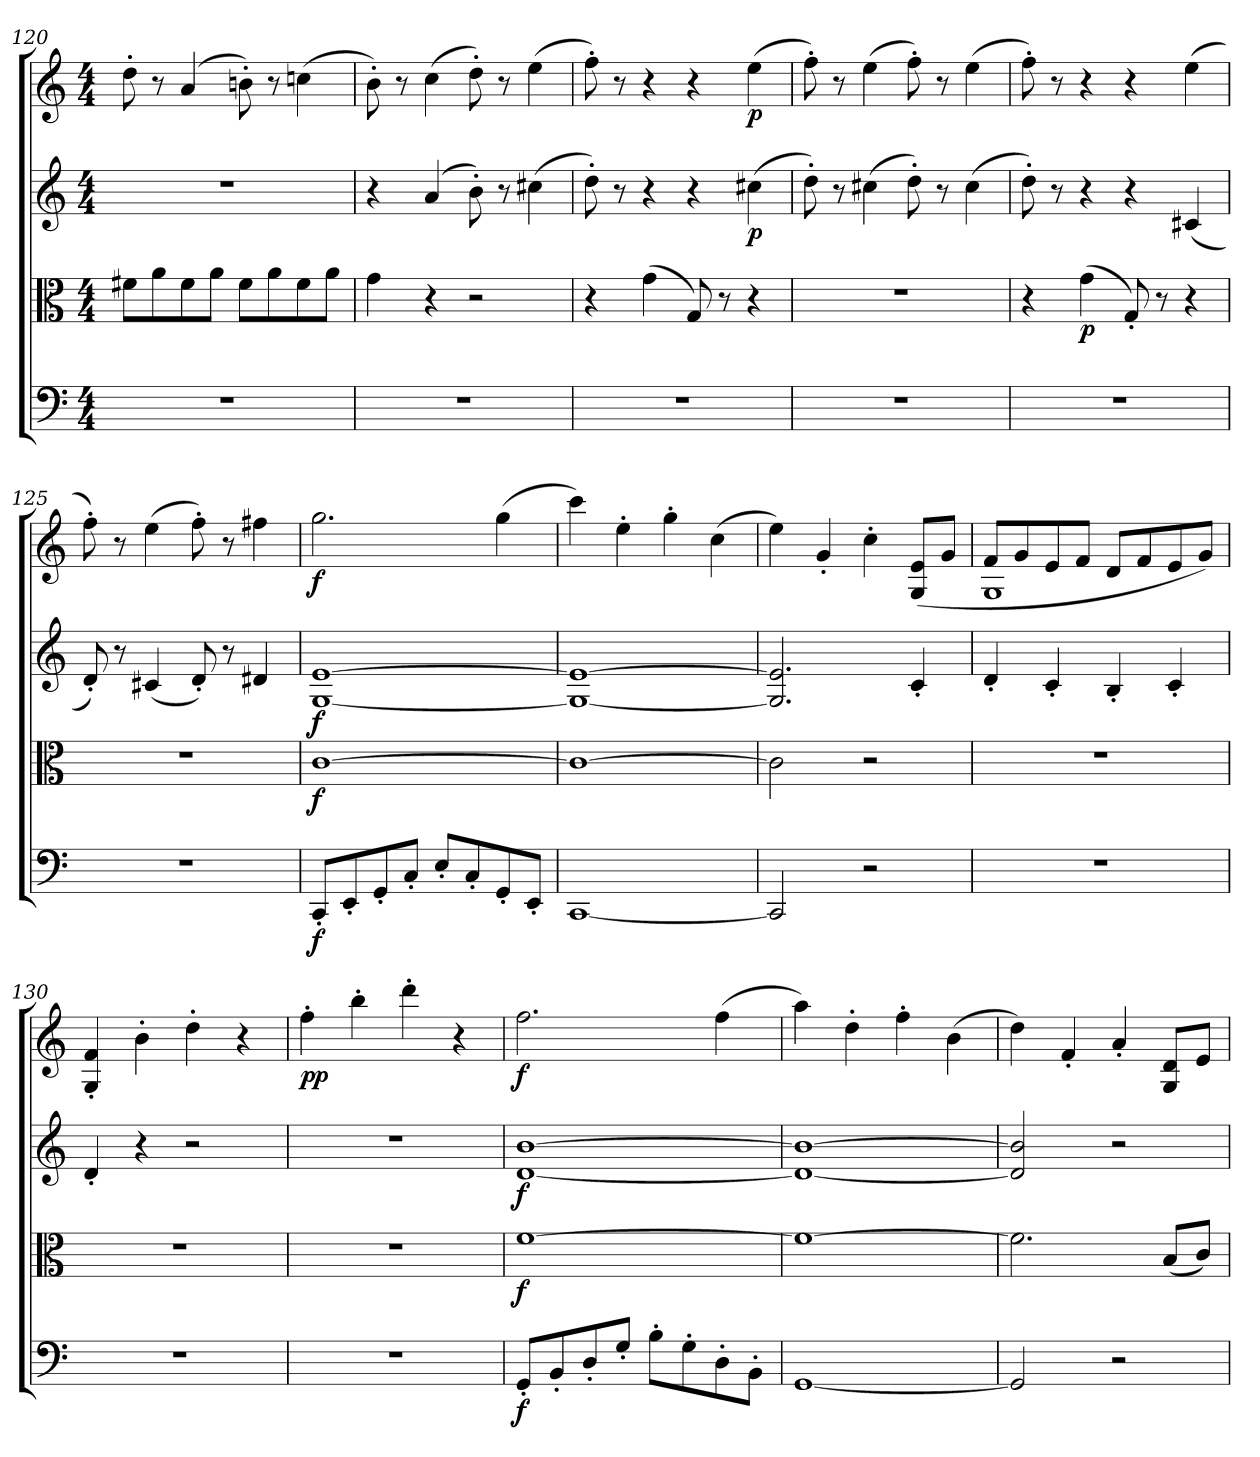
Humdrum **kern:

**kern	**dynam	**kern	**dynam	**kern	**dynam	**kern	**dynam
*part4	*part4	*part3	*part3	*part2	*part2	*part1	*part1
*staff4	*staff4	*staff3	*staff3	*staff2	*staff2	*staff1	*staff1
*clefF4	*	*clefC3	*	*clefG2	*	*clefG2	*
*k[]	*	*k[]	*	*k[]	*	*k[]	*
*C:	*	*C:	*	*C:	*	*C:	*
*M4/4	*	*M4/4	*	*M4/4	*	*M4/4	*
=120	=120	=120	=120	=120	=120	=120	=120
1r	.	8f#X\L	.	1r	.	8dd'\	.
.	.	8a\	.	.	.	8r	.
.	.	8f#\	.	.	.	(4a/	.
.	.	8a\J	.	.	.	.	.
.	.	8f#\L	.	.	.	8bn'\)	.
.	.	8a\	.	.	.	8r	.
.	.	8f#\	.	.	.	(4ccn\	.
.	.	8a\J	.	.	.	.	.
=121	=121	=121	=121	=121	=121	=121	=121
1r	.	4g\	.	4r	.	8b'\)	.
.	.	.	.	.	.	8r	.
.	.	4r	.	(4a/	.	(4cc\	.
.	.	2r	.	8b'\)	.	8dd'\)	.
.	.	.	.	8r	.	8r	.
.	.	.	.	(4cc#X\	.	(4ee\	.
=122	=122	=122	=122	=122	=122	=122	=122
1r	.	4r	.	8dd'\)	.	8ff'\)	.
.	.	.	.	8r	.	8r	.
.	.	(4g\	.	4r	.	4r	.
.	.	8G/)	.	4r	.	4r	.
.	.	8r	.	.	.	.	.
.	.	4r	.	(4cc#X\	p	(4ee\	p
=123	=123	=123	=123	=123	=123	=123	=123
1r	.	1r	.	8dd'\)	.	8ff'\)	.
.	.	.	.	8r	.	8r	.
.	.	.	.	(4cc#X\	.	(4ee\	.
.	.	.	.	8dd'\)	.	8ff'\)	.
.	.	.	.	8r	.	8r	.
.	.	.	.	(4cc#\	.	(4ee\	.
=124	=124	=124	=124	=124	=124	=124	=124
1r	.	4r	.	8dd'\)	.	8ff'\)	.
.	.	.	.	8r	.	8r	.
.	.	(4g\	p	4r	.	4r	.
.	.	8G'/)	.	4r	.	4r	.
.	.	8r	.	.	.	.	.
.	.	4r	.	(4c#X/	.	(4ee\	.
=125	=125	=125	=125	=125	=125	=125	=125
1r	.	1r	.	8d'/)	.	8ff'\)	.
.	.	.	.	8r	.	8r	.
.	.	.	.	(4c#X/	.	(4ee\	.
.	.	.	.	8d'/)	.	8ff'\)	.
.	.	.	.	8r	.	8r	.
.	.	.	.	4d#X/	.	4ff#X\	.
=126	=126	=126	=126	=126	=126	=126	=126
8CC'/L	f	[1c\	f	[1G/ [1e/	f	2.gg\	f
8EE'/	.	.	.	.	.	.	.
8GG'/	.	.	.	.	.	.	.
8C'/J	.	.	.	.	.	.	.
8E'/L	.	.	.	.	.	.	.
8C'/	.	.	.	.	.	.	.
8GG'/	.	.	.	.	.	(4gg\	.
8EE'/J	.	.	.	.	.	.	.
=127	=127	=127	=127	=127	=127	=127	=127
[1CC/	.	1c\_	.	1G_/ 1e_/	.	4ccc\)	.
.	.	.	.	.	.	4ee'\	.
.	.	.	.	.	.	4gg'\	.
.	.	.	.	.	.	(4cc\	.
=128	=128	=128	=128	=128	=128	=128	=128
2CC/]	.	2c\]	.	2.G]/ 2.e]/	.	4ee\)	.
.	.	.	.	.	.	4g'/	.
2r	.	2r	.	.	.	4cc'\	.
.	.	.	.	4c'/	.	(8G/ 8e/L	.
.	.	.	.	.	.	8g/J	.
=129	=129	=129	=129	=129	=129	=129	=129
*	*	*	*	*	*	*^	*
1r	.	1r	.	4d'/	.	8f/L	1G\	.
.	.	.	.	.	.	8g/	.	.
.	.	.	.	4c'/	.	8e/	.	.
.	.	.	.	.	.	8f/J	.	.
.	.	.	.	4B'/	.	8d/L	.	.
.	.	.	.	.	.	8f/	.	.
.	.	.	.	4c'/	.	8e/	.	.
.	.	.	.	.	.	8g/J)	.	.
*	*	*	*	*	*	*v	*v	*
=130	=130	=130	=130	=130	=130	=130	=130
1r	.	1r	.	4d'/	.	4G'/ 4f'/	.
.	.	.	.	4r	.	4b'\	.
.	.	.	.	2r	.	4dd'\	.
.	.	.	.	.	.	4r	.
=131	=131	=131	=131	=131	=131	=131	=131
1r	.	1r	.	1r	.	4ff'\	pp
.	.	.	.	.	.	4bb'\	.
.	.	.	.	.	.	4ddd'\	.
.	.	.	.	.	.	4r	.
=132	=132	=132	=132	=132	=132	=132	=132
8GG'/L	f	[1f\	f	[1d/ [1b/	f	2.ff\	f
8BB'/	.	.	.	.	.	.	.
8D'/	.	.	.	.	.	.	.
8G'/J	.	.	.	.	.	.	.
8B'\L	.	.	.	.	.	.	.
8G'\	.	.	.	.	.	.	.
8D'\	.	.	.	.	.	(4ff\	.
8BB'\J	.	.	.	.	.	.	.
=133	=133	=133	=133	=133	=133	=133	=133
[1GG/	.	1f\_	.	1d_/ 1b_/	.	4aa\)	.
.	.	.	.	.	.	4dd'\	.
.	.	.	.	.	.	4ff'\	.
.	.	.	.	.	.	(4b\	.
=134	=134	=134	=134	=134	=134	=134	=134
2GG/]	.	2.f\]	.	2d]/ 2b]/	.	4dd\)	.
.	.	.	.	.	.	4f'/	.
2r	.	.	.	2r	.	4a'/	.
.	.	(8B/L	.	.	.	8G/ 8d/L	.
.	.	8c/J)	.	.	.	8e/J	.
=	=	=	=	=	=	=	=
*-	*-	*-	*-	*-	*-	*-	*-
